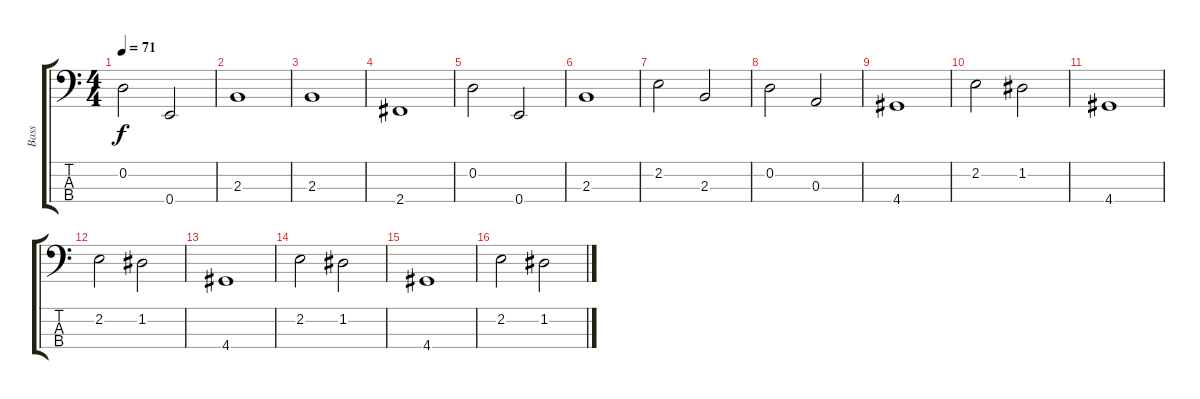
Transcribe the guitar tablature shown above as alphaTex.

\track ("Bass" "Bass") {instrument acousticguitarnylon}
\staff {score tabs}
\tuning (G2 D2 A1 E1) {hide}
\ts (4 4)
\tempo 71
\clef f4
\ks c
0.2.2{dy f} 0.4.2 |
2.3.1 |
2.3.1 |
2.4.1 |
0.2.2 0.4.2 |
2.3.1 |
2.2.2 2.3.2 |
0.2.2 0.3.2 |
4.4.1 |
2.2.2 1.2.2 |
4.4.1 |
2.2.2 1.2.2 |
4.4.1 |
2.2.2 1.2.2 |
4.4.1 |
2.2.2 1.2.2
